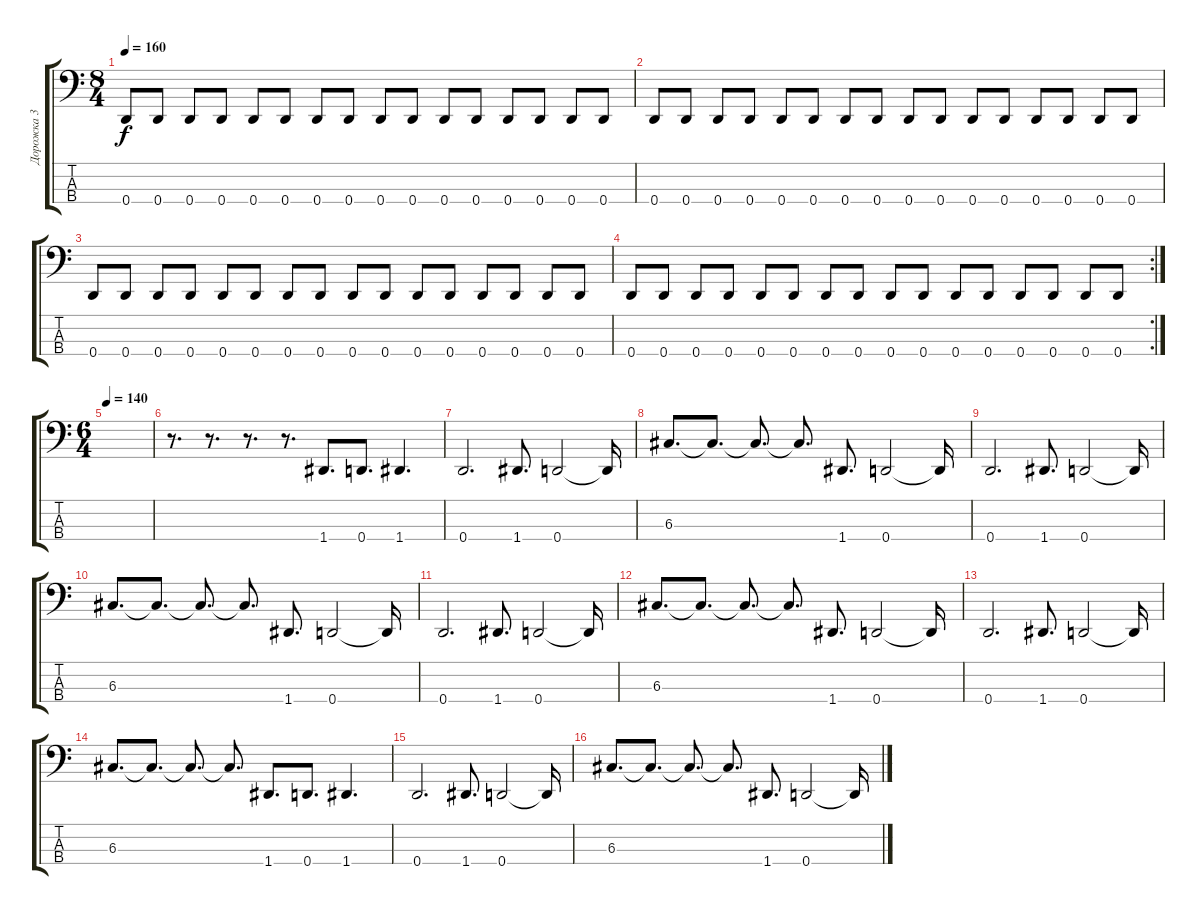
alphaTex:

\track ("Дорожка 3" "Дорожка 3") {instrument electricbassfinger}
\staff {score tabs}
\tuning (F2 C2 G1 D1) {hide}
\ts (8 4)
\tempo 160
\clef f4
\ks c
0.4.8{dy f} 0.4.8 0.4.8 0.4.8 0.4.8 0.4.8 0.4.8 0.4.8 0.4.8 0.4.8 0.4.8 0.4.8 0.4.8 0.4.8 0.4.8 0.4.8 |
0.4.8 0.4.8 0.4.8 0.4.8 0.4.8 0.4.8 0.4.8 0.4.8 0.4.8 0.4.8 0.4.8 0.4.8 0.4.8 0.4.8 0.4.8 0.4.8 |
0.4.8 0.4.8 0.4.8 0.4.8 0.4.8 0.4.8 0.4.8 0.4.8 0.4.8 0.4.8 0.4.8 0.4.8 0.4.8 0.4.8 0.4.8 0.4.8 |
\rc 2
0.4.8 0.4.8 0.4.8 0.4.8 0.4.8 0.4.8 0.4.8 0.4.8 0.4.8 0.4.8 0.4.8 0.4.8 0.4.8 0.4.8 0.4.8 0.4.8 |
\ts (6 4)
\tempo 140
|
r.8{d} r.8{d} r.8{d} r.8{d} 1.4.8{d} 0.4.8{d} 1.4.4{d} |
0.4.2{d} 1.4.8{d} 0.4.2 0.4{t}.16 |
6.3.8{d} 6.3{t}.8{d} 6.3{t}.8{d} 6.3{t}.8{d} 1.4.8{d} 0.4.2 0.4{t}.16 |
0.4.2{d} 1.4.8{d} 0.4.2 0.4{t}.16 |
6.3.8{d} 6.3{t}.8{d} 6.3{t}.8{d} 6.3{t}.8{d} 1.4.8{d} 0.4.2 0.4{t}.16 |
0.4.2{d} 1.4.8{d} 0.4.2 0.4{t}.16 |
6.3.8{d} 6.3{t}.8{d} 6.3{t}.8{d} 6.3{t}.8{d} 1.4.8{d} 0.4.2 0.4{t}.16 |
0.4.2{d} 1.4.8{d} 0.4.2 0.4{t}.16 |
6.3.8{d} 6.3{t}.8{d} 6.3{t}.8{d} 6.3{t}.8{d} 1.4.8{d} 0.4.8{d} 1.4.4{d} |
0.4.2{d} 1.4.8{d} 0.4.2 0.4{t}.16 |
6.3.8{d} 6.3{t}.8{d} 6.3{t}.8{d} 6.3{t}.8{d} 1.4.8{d} 0.4.2 0.4{t}.16
